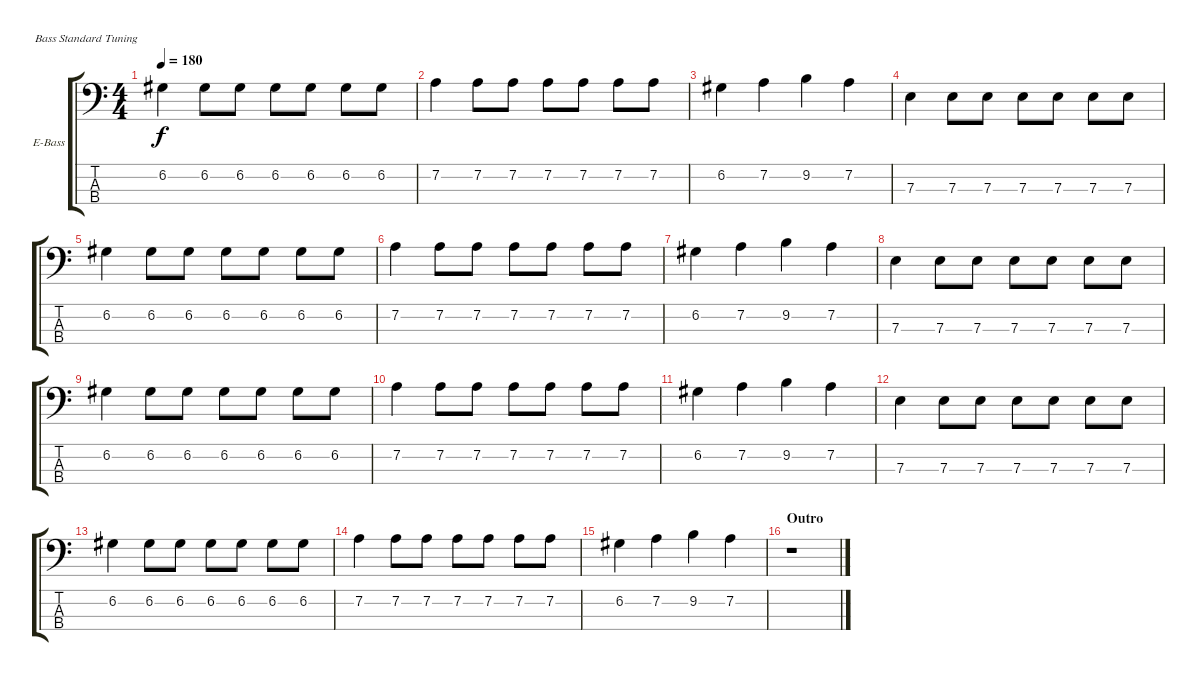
\defaultSystemsLayout 4
\bracketExtendMode groupsimilarinstruments
\firstSystemTrackNameOrientation horizontal
\otherSystemsTrackNameOrientation horizontal
\track ("Electric Bass" "E-Bass") {instrument electricbassfinger}
\staff {score tabs}
\tuning (G2 D2 A1 E1)
\ts (4 4)
\tempo 180
\clef f4
\ks c
6.2.4{dy f} 6.2.8 6.2.8 6.2.8 6.2.8 6.2.8 6.2.8 |
7.2.4 7.2.8 7.2.8 7.2.8 7.2.8 7.2.8 7.2.8 |
6.2.4 7.2.4 9.2.4 7.2.4 |
7.3.4 7.3.8 7.3.8 7.3.8 7.3.8 7.3.8 7.3.8 |
6.2.4 6.2.8 6.2.8 6.2.8 6.2.8 6.2.8 6.2.8 |
7.2.4 7.2.8 7.2.8 7.2.8 7.2.8 7.2.8 7.2.8 |
6.2.4 7.2.4 9.2.4 7.2.4 |
7.3.4 7.3.8 7.3.8 7.3.8 7.3.8 7.3.8 7.3.8 |
6.2.4 6.2.8 6.2.8 6.2.8 6.2.8 6.2.8 6.2.8 |
7.2.4 7.2.8 7.2.8 7.2.8 7.2.8 7.2.8 7.2.8 |
6.2.4 7.2.4 9.2.4 7.2.4 |
7.3.4 7.3.8 7.3.8 7.3.8 7.3.8 7.3.8 7.3.8 |
6.2.4 6.2.8 6.2.8 6.2.8 6.2.8 6.2.8 6.2.8 |
7.2.4 7.2.8 7.2.8 7.2.8 7.2.8 7.2.8 7.2.8 |
6.2.4 7.2.4 9.2.4 7.2.4 |
\section ("" "Outro")
r.1
